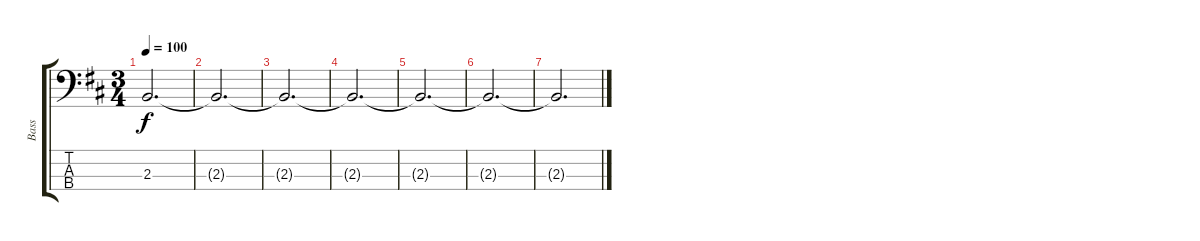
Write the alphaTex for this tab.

\track ("Bass" "Bass") {instrument electricbassfinger}
\staff {score tabs}
\tuning (G2 D2 A1 E1) {hide}
\ts (3 4)
\tempo 100
\clef f4
\ks bminor
2.3{t}.2{d dy f} |
2.3{t}.2{d} |
2.3{t}.2{d} |
2.3{t}.2{d} |
2.3{t}.2{d} |
2.3{t}.2{d} |
2.3{t}.2{d}
